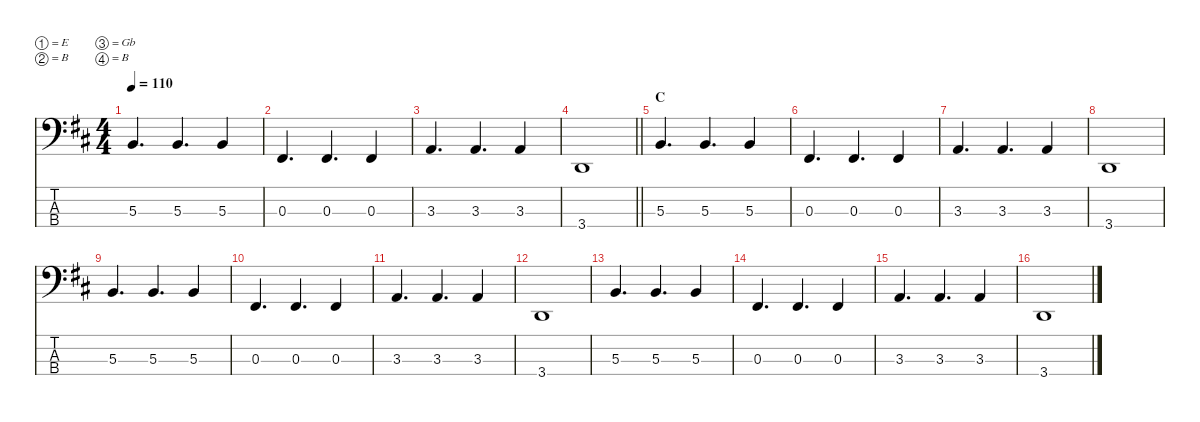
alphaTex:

\defaultSystemsLayout 4
\hideDynamics
\bracketExtendMode nobrackets
\singleTrackTrackNamePolicy hidden
\multiTrackTrackNamePolicy hidden
\firstSystemTrackNameMode fullname
\firstSystemTrackNameOrientation horizontal
\otherSystemsTrackNameOrientation horizontal
\track ("Jeff Caxide" "el.bs.") {defaultSystemsLayout 8 instrument electricbassfinger}
\staff {score tabs}
\tuning (E2 B1 Gb1 B0)
\ts (4 4)
\tempo 110
\clef f4
\ks bminor
5.3{acc forcenatural}.4{d dy f beam Up} 5.3{acc forcenatural}.4{d beam Up} 5.3{acc forcenatural}.4{beam Up} |
0.3{acc #}.4{d beam Up} 0.3{acc #}.4{d beam Up} 0.3{acc #}.4{beam Up} |
3.3{acc forcenatural}.4{d beam Up} 3.3{acc forcenatural}.4{d beam Up} 3.3{acc forcenatural}.4{beam Up} |
\barLineRight lightlight
3.4{acc forcenatural}.1{beam Up} |
\section ("" "C")
5.3{acc forcenatural}.4{d beam Up} 5.3{acc forcenatural}.4{d beam Up} 5.3{acc forcenatural}.4{beam Up} |
0.3{acc #}.4{d beam Up} 0.3{acc #}.4{d beam Up} 0.3{acc #}.4{beam Up} |
3.3{acc forcenatural}.4{d beam Up} 3.3{acc forcenatural}.4{d beam Up} 3.3{acc forcenatural}.4{beam Up} |
3.4{acc forcenatural}.1{beam Up} |
5.3{acc forcenatural}.4{d beam Up} 5.3{acc forcenatural}.4{d beam Up} 5.3{acc forcenatural}.4{beam Up} |
0.3{acc #}.4{d beam Up} 0.3{acc #}.4{d beam Up} 0.3{acc #}.4{beam Up} |
3.3{acc forcenatural}.4{d beam Up} 3.3{acc forcenatural}.4{d beam Up} 3.3{acc forcenatural}.4{beam Up} |
3.4{acc forcenatural}.1{beam Up} |
5.3{acc forcenatural}.4{d beam Up} 5.3{acc forcenatural}.4{d beam Up} 5.3{acc forcenatural}.4{beam Up} |
0.3{acc #}.4{d beam Up} 0.3{acc #}.4{d beam Up} 0.3{acc #}.4{beam Up} |
3.3{acc forcenatural}.4{d beam Up} 3.3{acc forcenatural}.4{d beam Up} 3.3{acc forcenatural}.4{beam Up} |
3.4{acc forcenatural}.1{beam Up}
